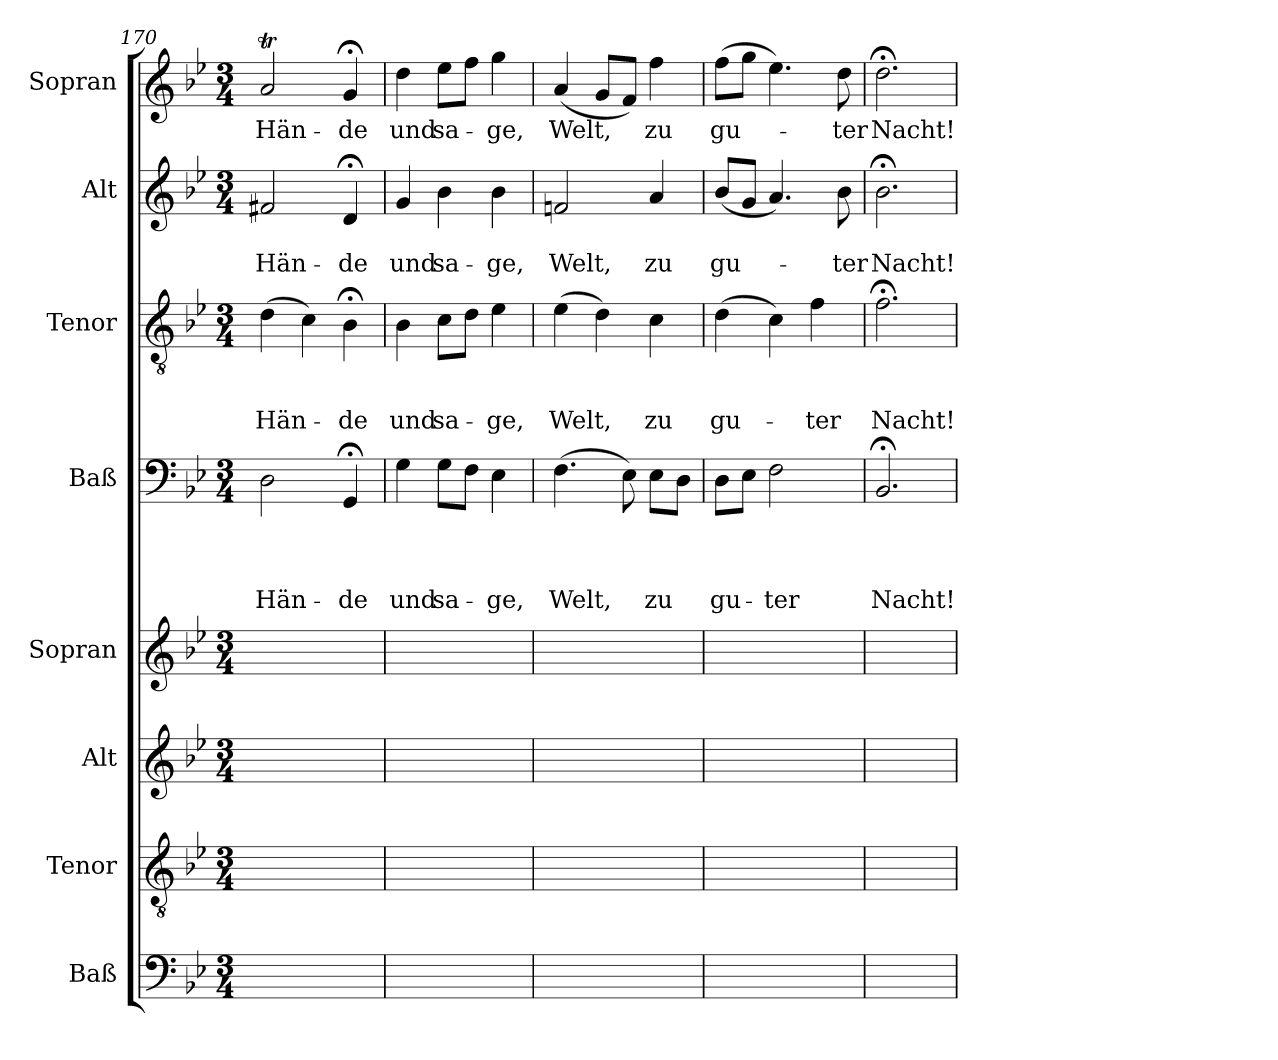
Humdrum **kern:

**kern	**kern	**kern	**kern	**kern	**text	**text	**text	**text	**kern	**text	**text	**text	**kern	**text	**text	**kern	**text
*part8	*part7	*part6	*part5	*part4	*part4	*part4	*part4	*part4	*part3	*part3	*part3	*part3	*part2	*part2	*part2	*part1	*part1
*staff8	*staff7	*staff6	*staff5	*staff4	*staff4	*staff4	*staff4	*staff4	*staff3	*staff3	*staff3	*staff3	*staff2	*staff2	*staff2	*staff1	*staff1
*I"Baß	*I"Tenor	*I"Alt	*I"Sopran	*I"Baß	*	*	*	*	*I"Tenor	*	*	*	*I"Alt	*	*	*I"Sopran	*
*clefF4	*clefGv2	*clefG2	*clefG2	*clefF4	*	*	*	*	*clefGv2	*	*	*	*clefG2	*	*	*clefG2	*
*k[b-e-]	*k[b-e-]	*k[b-e-]	*k[b-e-]	*k[b-e-]	*	*	*	*	*k[b-e-]	*	*	*	*k[b-e-]	*	*	*k[b-e-]	*
*g:	*g:	*g:	*g:	*g:	*	*	*	*	*g:	*	*	*	*g:	*	*	*g:	*
*M3/4	*M3/4	*M3/4	*M3/4	*M3/4	*	*	*	*	*M3/4	*	*	*	*M3/4	*	*	*M3/4	*
=170	=170	=170	=170	=170	=170	=170	=170	=170	=170	=170	=170	=170	=170	=170	=170	=170	=170
!	!	!	!	!	!	!	!	!LO:LY:b	!	!	!	!LO:LY:b	!	!	!LO:LY:b	!	!LO:LY:b
2.ryy	2.ryy	2.ryy	2.ryy	2D\	.	.	.	Hän-	(>4d\	.	.	Hän-	2f#X/	.	Hän-	2at/	Hän-
.	.	.	.	.	.	.	.	.	4c\)	.	.	.	.	.	.	.	.
!	!	!	!	!	!	!	!	!LO:LY:b	!	!	!	!LO:LY:b	!	!	!LO:LY:b	!	!LO:LY:b
.	.	.	.	4GG;</	.	.	.	-de	4B-;<\	.	.	-de	4d;</	.	-de	4g;</	-de
=171	=171	=171	=171	=171	=171	=171	=171	=171	=171	=171	=171	=171	=171	=171	=171	=171	=171
!	!	!	!	!	!	!	!	!LO:LY:b	!	!	!	!LO:LY:b	!	!	!LO:LY:b	!	!LO:LY:b
2.ryy	2.ryy	2.ryy	2.ryy	4G\	.	.	.	und	4B-\	.	.	und	4g/	.	und	4dd\	und
!	!	!	!	!	!	!	!	!LO:LY:b	!	!	!	!LO:LY:b	!	!	!LO:LY:b	!	!LO:LY:b
.	.	.	.	8G\L	.	.	.	sa-	8c\L	.	.	sa-	4b-\	.	sa-	8ee-\L	sa-
.	.	.	.	8F\J	.	.	.	.	8d\J	.	.	.	.	.	.	8ff\J	.
!	!	!	!	!	!	!	!	!LO:LY:b	!	!	!	!LO:LY:b	!	!	!LO:LY:b	!	!LO:LY:b
.	.	.	.	4E-\	.	.	.	-ge,	4e-\	.	.	-ge,	4b-\	.	-ge,	4gg\	-ge,
=172	=172	=172	=172	=172	=172	=172	=172	=172	=172	=172	=172	=172	=172	=172	=172	=172	=172
!	!	!	!	!	!	!	!	!LO:LY:b	!	!	!	!LO:LY:b	!	!	!LO:LY:b	!	!LO:LY:b
2.ryy	2.ryy	2.ryy	2.ryy	(>4.F\	.	.	.	Welt,	(>4e-\	.	.	Welt,	2fn/	.	Welt,	(<4a/	Welt,
.	.	.	.	.	.	.	.	.	4d\)	.	.	.	.	.	.	8g/L	.
.	.	.	.	8E-\)	.	.	.	.	.	.	.	.	.	.	.	8f/J)	.
!	!	!	!	!	!	!	!	!LO:LY:b	!	!	!	!LO:LY:b	!	!	!LO:LY:b	!	!LO:LY:b
.	.	.	.	8E-\L	.	.	.	zu	4c\	.	.	zu	4a/	.	zu	4ff\	zu
.	.	.	.	8D\J	.	.	.	.	.	.	.	.	.	.	.	.	.
!!LO:LB:g=z
=173	=173	=173	=173	=173	=173	=173	=173	=173	=173	=173	=173	=173	=173	=173	=173	=173	=173
!	!	!	!	!	!	!	!	!LO:LY:b	!	!	!	!LO:LY:b	!	!	!LO:LY:b	!	!LO:LY:b
2.ryy	2.ryy	2.ryy	2.ryy	8D\L	.	.	.	gu-	(>4d\	.	.	gu-	(<8b-/L	.	gu-	(>8ff\L	gu-
.	.	.	.	8E-\J	.	.	.	.	.	.	.	.	8g/J	.	.	8gg\J	.
!	!	!	!	!	!	!	!	!LO:LY:b	!	!	!	!	!	!	!	!	!
.	.	.	.	2F\	.	.	.	-ter	4c\)	.	.	.	4.a/)	.	.	4.ee-\)	.
!	!	!	!	!	!	!	!	!	!	!	!	!LO:LY:b	!	!	!	!	!
.	.	.	.	.	.	.	.	.	4f\	.	.	-ter	.	.	.	.	.
!	!	!	!	!	!	!	!	!	!	!	!	!	!	!	!LO:LY:b	!	!LO:LY:b
.	.	.	.	.	.	.	.	.	.	.	.	.	8b-\	.	-ter	8dd\	-ter
=174	=174	=174	=174	=174	=174	=174	=174	=174	=174	=174	=174	=174	=174	=174	=174	=174	=174
!	!	!	!	!	!	!	!	!LO:LY:b	!	!	!	!LO:LY:b	!	!	!LO:LY:b	!	!LO:LY:b
2.ryy	2.ryy	2.ryy	2.ryy	2.BB-;</	.	.	.	Nacht!	2.f;<\	.	.	Nacht!	2.b-;<\	.	Nacht!	2.dd;<\	Nacht!
=	=	=	=	=	=	=	=	=	=	=	=	=	=	=	=	=	=
*-	*-	*-	*-	*-	*-	*-	*-	*-	*-	*-	*-	*-	*-	*-	*-	*-	*-
